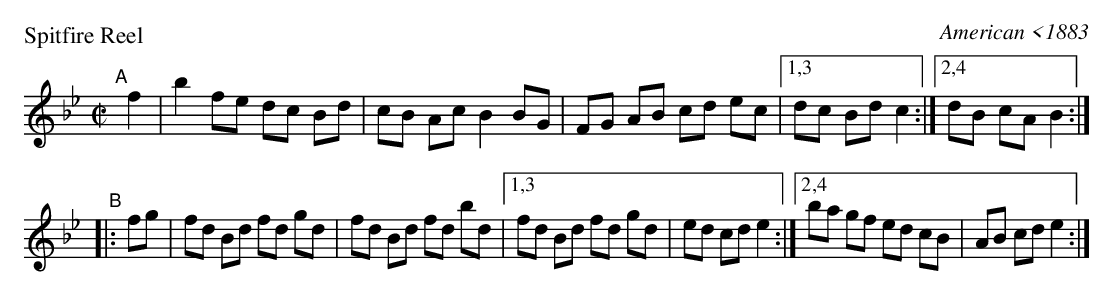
X:1
P: Spitfire Reel
O: American <1883
M: C|
L: 1/8
K: Bb
"^A"[|] f2 |\
b2 fe dc Bd | cB Ac B2 BG | FG AB cd ec |[1,3 dc Bd c2 \
                                       :|[2,4 dB cA B2 :|
"^B"|: fg |\
fd Bd fd gd | fd Bd fd bd |[1,3 fd Bd fd gd | ed cd e2 \
                         :|[2,4 ba gf ed cB | AB cd e2 :|
